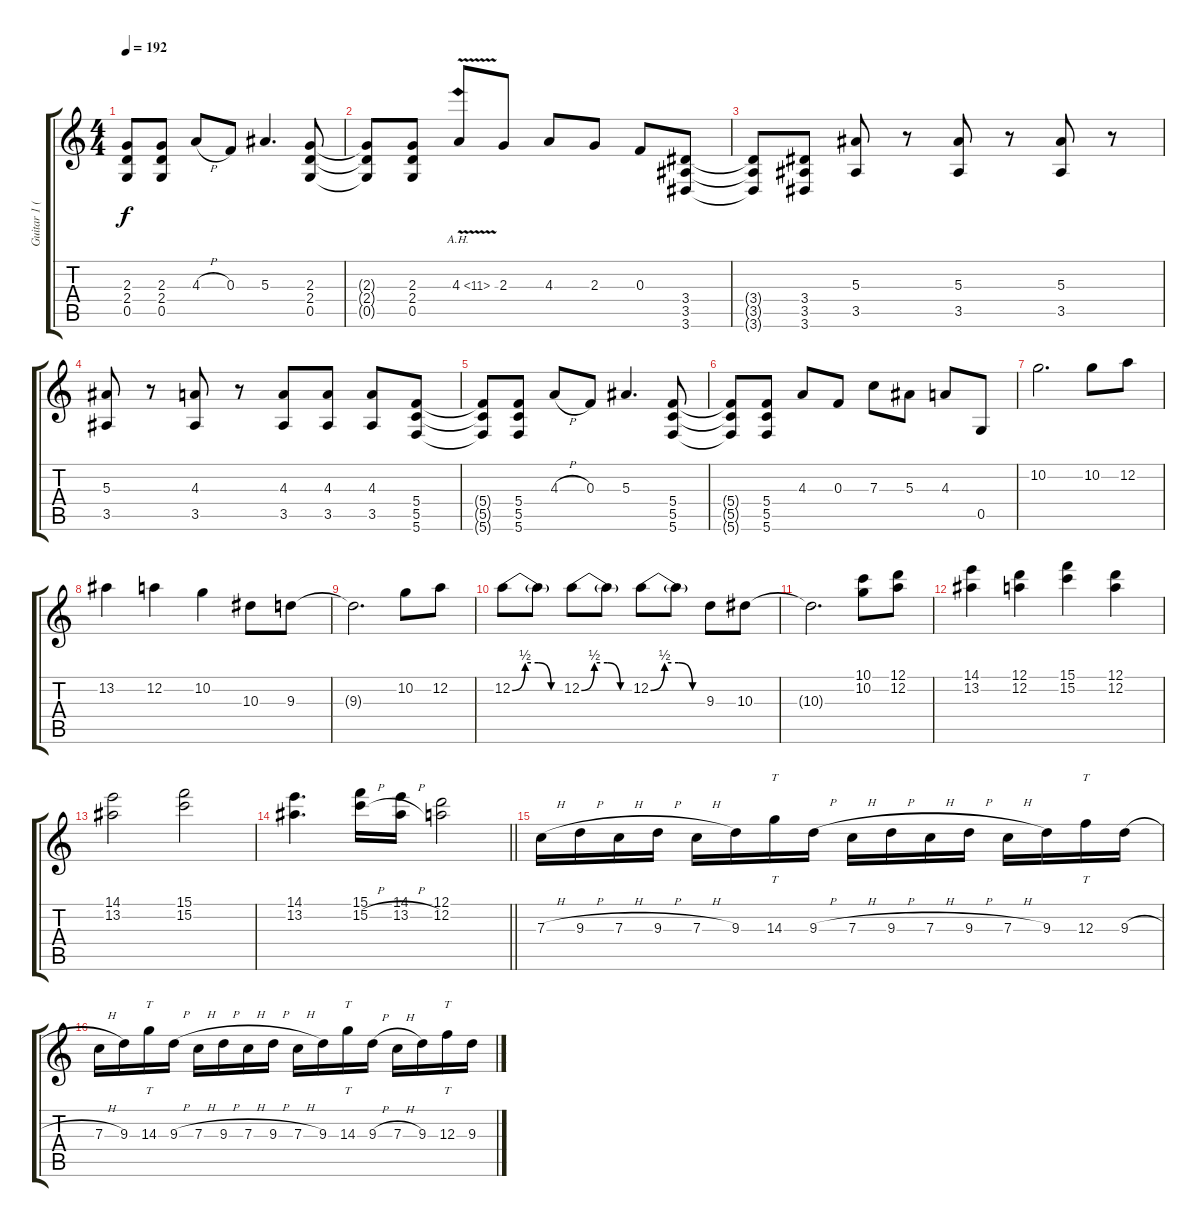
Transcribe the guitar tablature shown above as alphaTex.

\track ("Guitar 1 (Distorted- Tuck)" "Guitar 1 (") {instrument distortionguitar}
\staff {score tabs}
\tuning (D4 A3 F3 C3 G2 C2) {hide}
\ts (4 4)
\tempo 192
\clef g2
\ks c
(2.3{t} 2.4{t} 0.5{t}).8{dy f} (2.3 2.4 0.5).8 4.3{h}.8 0.3.8 5.3.4{d} (2.3 2.4 0.5).8 |
(2.3{t} 2.4{t} 0.5{t}).8 (2.3 2.4 0.5).8 4.3{ah 7 v}.8 2.3.8 4.3.8 2.3.8 0.3.8 (3.4 3.5 3.6).8 |
(3.4{t} 3.5{t} 3.6{t}).8 (3.4 3.5 3.6).8 (5.3 3.5).8 r.8 (5.3 3.5).8 r.8 (5.3 3.5).8 r.8 |
(5.3 3.5).8 r.8 (4.3 3.5).8 r.8 (4.3 3.5).8 (4.3 3.5).8 (4.3 3.5).8 (5.4 5.5 5.6).8 |
(5.4{t} 5.5{t} 5.6{t}).8 (5.4 5.5 5.6).8 4.3{h}.8 0.3.8 5.3.4{d} (5.4 5.5 5.6).8 |
(5.4{t} 5.5{t} 5.6{t}).8 (5.4 5.5 5.6).8 4.3.8 0.3.8 7.3.8 5.3.8 4.3.8 0.5.8 |
10.2.2{d} 10.2.8 12.2.8 |
13.2.4 12.2.4 10.2.4 10.3.8 9.3.8 |
9.3{t}.2{d} 10.2.8 12.2.8 |
12.2{be (custom 0 0 15 2 30 2 45 0 60 0)}.8 12.2{t}.8 12.2{be (custom 0 0 15 2 30 2 45 0 60 0)}.8 12.2{t}.8 12.2{be (custom 0 0 15 2 30 2 45 0 60 0)}.8 12.2{t}.8 9.3.8 10.3.8 |
10.3{t}.2{d} (10.1 10.2).8 (12.1 12.2).8 |
(14.1 13.2).4 (12.1 12.2).4 (15.1 15.2).4 (12.1 12.2).4 |
(14.1 13.2).2 (15.1 15.2).2 |
\barLineRight lightlight
(14.1 13.2).4{d} (15.1 15.2{h}).16 (14.1 13.2{h}).16 (12.1 12.2).2 |
7.3{h}.16 9.3{h}.16 7.3{h}.16 9.3{h}.16 7.3{h}.16 9.3.16 14.3.16{tt} 9.3{h}.16 7.3{h}.16 9.3{h}.16 7.3{h}.16 9.3{h}.16 7.3{h}.16 9.3.16 12.3.16{tt} 9.3{h}.16 |
7.3{h}.16 9.3.16 14.3.16{tt} 9.3{h}.16 7.3{h}.16 9.3{h}.16 7.3{h}.16 9.3{h}.16 7.3{h}.16 9.3.16 14.3.16{tt} 9.3{h}.16 7.3{h}.16 9.3.16 12.3.16{tt} 9.3{h}.16
